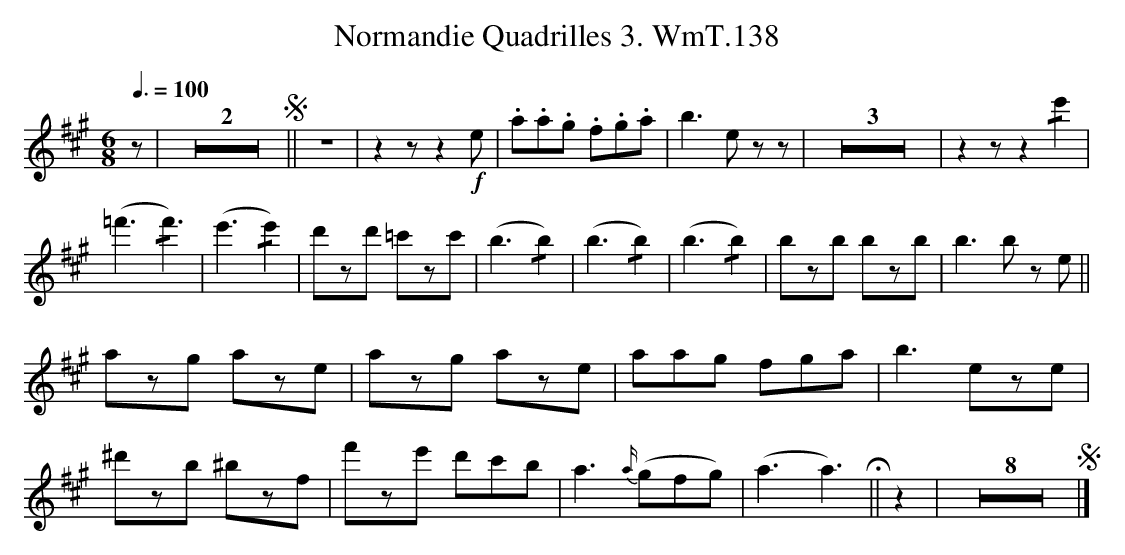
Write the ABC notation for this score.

X:1
T:Normandie Quadrilles 3. WmT.138
M:6/8
L:1/8
Q:3/8=100
K:A
z|Z2!segno!||Z|z2 z z2 !f!e|.a.a.g .f.g.a| b3 e z z |Z3|z2 z z2 !/!e'2|
(=f'3 !/!f'3)|(e'3 !/!e'2)|d'zd' =c'zc'|(b3 !/!b2)|(b3 !/!b2)|(b3 !/!b2)|bzb bzb |b3 b z e||
azg aze|azg aze|aag fga|b3 eze |^d'zb ^bzf|f'ze' d'c'b|a3 {a/}(gfg)|(a3a3)!fermata!||z2|Z8!segno!|]
